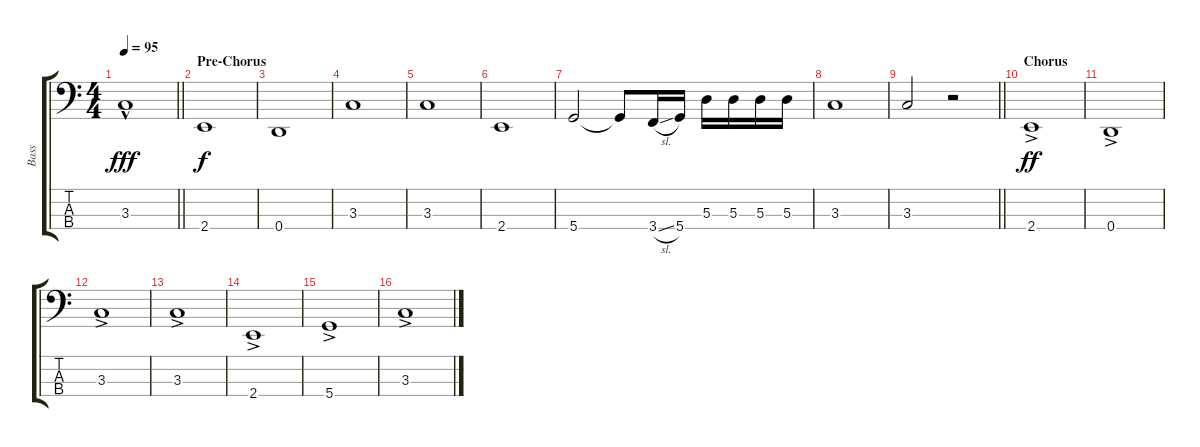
\track ("Bass" "Bass") {instrument electricbassfinger}
\staff {score tabs}
\tuning (G2 D2 A1 D1) {hide}
\ts (4 4)
\tempo 95
\clef f4
\barLineRight lightlight
\ks c
3.3{hac}.1{dy fff} |
\section ("" "Pre-Chorus")
2.4.1{dy f} |
0.4.1 |
3.3.1 |
3.3.1 |
2.4.1 |
5.4.2 5.4{t}.8 3.4{sl}.16 5.4.16 5.3.16 5.3.16 5.3.16 5.3.16 |
3.3.1 |
\barLineRight lightlight
3.3.2 r.2 |
\section ("" "Chorus")
2.4{ac}.1{dy ff} |
0.4{ac}.1 |
3.3{ac}.1 |
3.3{ac}.1 |
2.4{ac}.1 |
5.4{ac}.1 |
3.3{ac}.1
